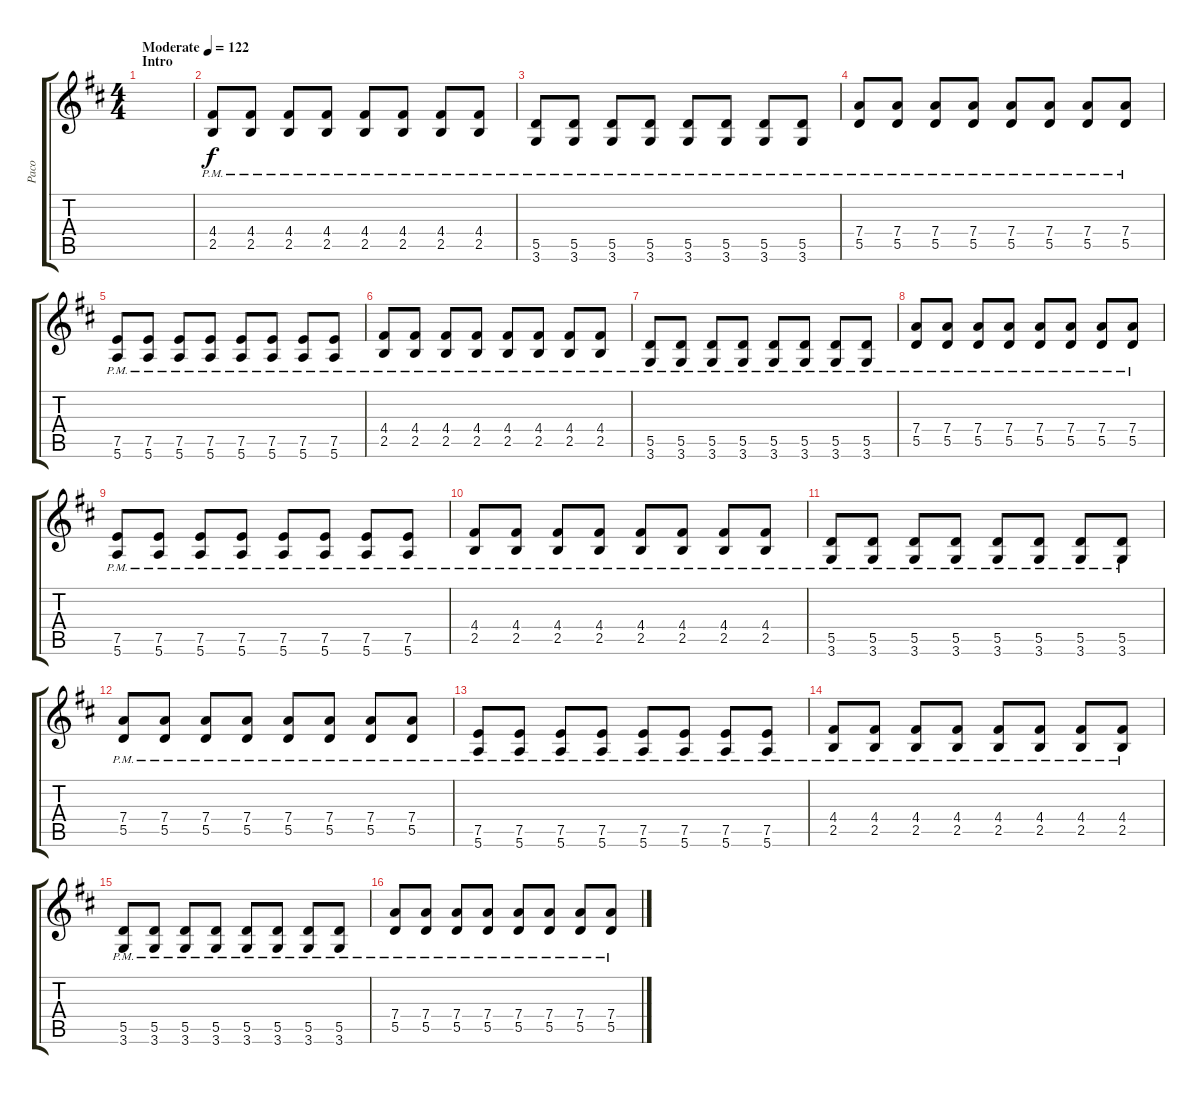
\track ("Paco" "Paco") {instrument distortionguitar}
\staff {score tabs}
\tuning (E4 B3 G3 D3 A2 E2) {hide}
\ts (4 4)
\section ("" "Intro")
\tempo (122 "Moderate")
\clef g2
\ks d
|
(4.4{pm} 2.5{pm}).8 (4.4{pm} 2.5{pm}).8 (4.4{pm} 2.5{pm}).8 (4.4{pm} 2.5{pm}).8 (4.4{pm} 2.5{pm}).8 (4.4{pm} 2.5{pm}).8 (4.4{pm} 2.5{pm}).8 (4.4{pm} 2.5{pm}).8 |
(5.5{pm} 3.6{pm}).8 (5.5{pm} 3.6{pm}).8 (5.5{pm} 3.6{pm}).8 (5.5{pm} 3.6{pm}).8 (5.5{pm} 3.6{pm}).8 (5.5{pm} 3.6{pm}).8 (5.5{pm} 3.6{pm}).8 (5.5{pm} 3.6{pm}).8 |
(7.4{pm} 5.5{pm}).8 (7.4{pm} 5.5{pm}).8 (7.4{pm} 5.5{pm}).8 (7.4{pm} 5.5{pm}).8 (7.4{pm} 5.5{pm}).8 (7.4{pm} 5.5{pm}).8 (7.4{pm} 5.5{pm}).8 (7.4{pm} 5.5{pm}).8 |
(7.5{pm} 5.6{pm}).8 (7.5{pm} 5.6{pm}).8 (7.5{pm} 5.6{pm}).8 (7.5{pm} 5.6{pm}).8 (7.5{pm} 5.6{pm}).8 (7.5{pm} 5.6{pm}).8 (7.5{pm} 5.6{pm}).8 (7.5{pm} 5.6{pm}).8 |
(4.4{pm} 2.5{pm}).8 (4.4{pm} 2.5{pm}).8 (4.4{pm} 2.5{pm}).8 (4.4{pm} 2.5{pm}).8 (4.4{pm} 2.5{pm}).8 (4.4{pm} 2.5{pm}).8 (4.4{pm} 2.5{pm}).8 (4.4{pm} 2.5{pm}).8 |
(5.5{pm} 3.6{pm}).8 (5.5{pm} 3.6{pm}).8 (5.5{pm} 3.6{pm}).8 (5.5{pm} 3.6{pm}).8 (5.5{pm} 3.6{pm}).8 (5.5{pm} 3.6{pm}).8 (5.5{pm} 3.6{pm}).8 (5.5{pm} 3.6{pm}).8 |
(7.4{pm} 5.5{pm}).8 (7.4{pm} 5.5{pm}).8 (7.4{pm} 5.5{pm}).8 (7.4{pm} 5.5{pm}).8 (7.4{pm} 5.5{pm}).8 (7.4{pm} 5.5{pm}).8 (7.4{pm} 5.5{pm}).8 (7.4{pm} 5.5{pm}).8 |
(7.5{pm} 5.6{pm}).8 (7.5{pm} 5.6{pm}).8 (7.5{pm} 5.6{pm}).8 (7.5{pm} 5.6{pm}).8 (7.5{pm} 5.6{pm}).8 (7.5{pm} 5.6{pm}).8 (7.5{pm} 5.6{pm}).8 (7.5{pm} 5.6{pm}).8 |
(4.4{pm} 2.5{pm}).8 (4.4{pm} 2.5{pm}).8 (4.4{pm} 2.5{pm}).8 (4.4{pm} 2.5{pm}).8 (4.4{pm} 2.5{pm}).8 (4.4{pm} 2.5{pm}).8 (4.4{pm} 2.5{pm}).8 (4.4{pm} 2.5{pm}).8 |
(5.5{pm} 3.6{pm}).8 (5.5{pm} 3.6{pm}).8 (5.5{pm} 3.6{pm}).8 (5.5{pm} 3.6{pm}).8 (5.5{pm} 3.6{pm}).8 (5.5{pm} 3.6{pm}).8 (5.5{pm} 3.6{pm}).8 (5.5{pm} 3.6{pm}).8 |
(7.4{pm} 5.5{pm}).8 (7.4{pm} 5.5{pm}).8 (7.4{pm} 5.5{pm}).8 (7.4{pm} 5.5{pm}).8 (7.4{pm} 5.5{pm}).8 (7.4{pm} 5.5{pm}).8 (7.4{pm} 5.5{pm}).8 (7.4{pm} 5.5{pm}).8 |
(7.5{pm} 5.6{pm}).8 (7.5{pm} 5.6{pm}).8 (7.5{pm} 5.6{pm}).8 (7.5{pm} 5.6{pm}).8 (7.5{pm} 5.6{pm}).8 (7.5{pm} 5.6{pm}).8 (7.5{pm} 5.6{pm}).8 (7.5{pm} 5.6{pm}).8 |
(4.4{pm} 2.5{pm}).8 (4.4{pm} 2.5{pm}).8 (4.4{pm} 2.5{pm}).8 (4.4{pm} 2.5{pm}).8 (4.4{pm} 2.5{pm}).8 (4.4{pm} 2.5{pm}).8 (4.4{pm} 2.5{pm}).8 (4.4{pm} 2.5{pm}).8 |
(5.5{pm} 3.6{pm}).8 (5.5{pm} 3.6{pm}).8 (5.5{pm} 3.6{pm}).8 (5.5{pm} 3.6{pm}).8 (5.5{pm} 3.6{pm}).8 (5.5{pm} 3.6{pm}).8 (5.5{pm} 3.6{pm}).8 (5.5{pm} 3.6{pm}).8 |
(7.4{pm} 5.5{pm}).8 (7.4{pm} 5.5{pm}).8 (7.4{pm} 5.5{pm}).8 (7.4{pm} 5.5{pm}).8 (7.4{pm} 5.5{pm}).8 (7.4{pm} 5.5{pm}).8 (7.4{pm} 5.5{pm}).8 (7.4{pm} 5.5{pm}).8
